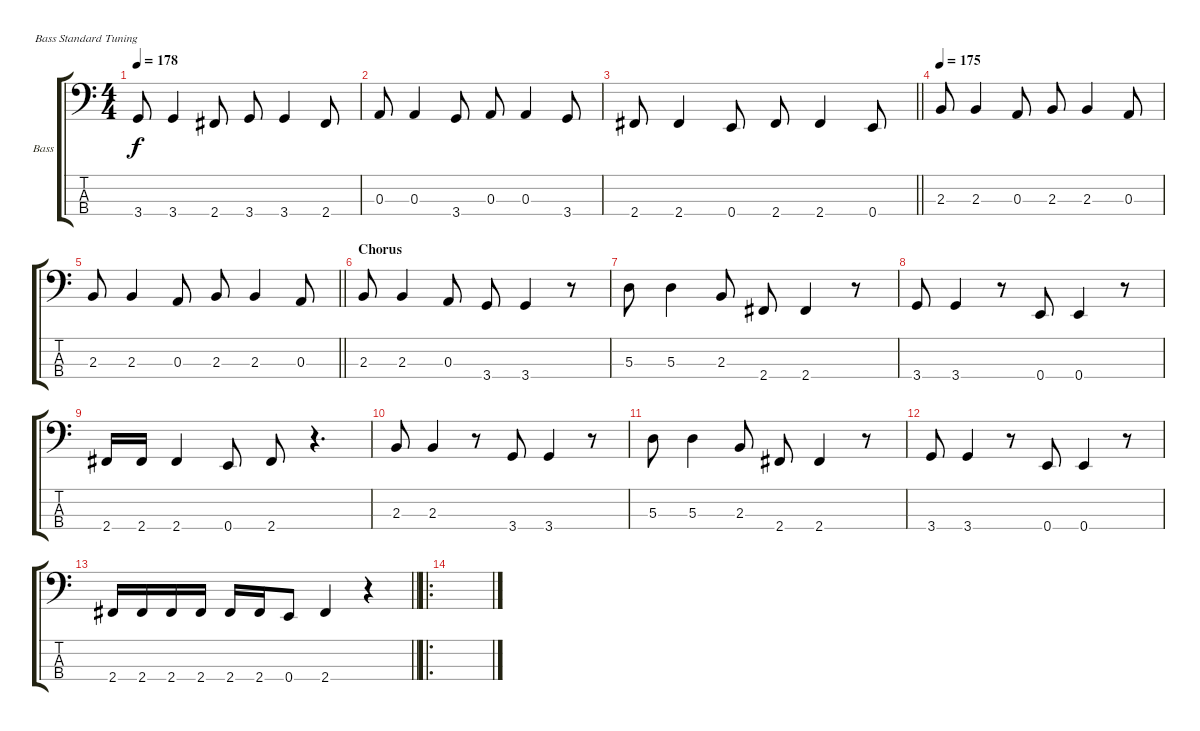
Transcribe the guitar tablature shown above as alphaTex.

\bracketExtendMode groupsimilarinstruments
\firstSystemTrackNameOrientation horizontal
\otherSystemsTrackNameOrientation horizontal
\track ("Bass" "Bass") {instrument electricbasspick}
\staff {score tabs}
\tuning (G2 D2 A1 E1)
\ts (4 4)
\tempo 178
\clef f4
\ks c
3.4.8{dy f} 3.4.4 2.4.8 3.4.8 3.4.4 2.4.8 |
0.3.8 0.3.4 3.4.8 0.3.8 0.3.4 3.4.8 |
\barLineRight lightlight
2.4.8 2.4.4 0.4.8 2.4.8 2.4.4 0.4.8 |
\tempo 175
2.3.8 2.3.4 0.3.8 2.3.8 2.3.4 0.3.8 |
\barLineRight lightlight
2.3.8 2.3.4 0.3.8 2.3.8 2.3.4 0.3.8 |
\section ("" "Chorus")
2.3.8 2.3.4 0.3.8 3.4.8 3.4.4 r.8 |
5.3.8 5.3.4 2.3.8 2.4.8 2.4.4 r.8 |
3.4.8 3.4.4 r.8 0.4.8 0.4.4 r.8 |
2.4.16 2.4.16 2.4.4 0.4.8 2.4.8 r.4{d} |
2.3.8 2.3.4 r.8 3.4.8 3.4.4 r.8 |
5.3.8 5.3.4 2.3.8 2.4.8 2.4.4 r.8 |
3.4.8 3.4.4 r.8 0.4.8 0.4.4 r.8 |
\barLineRight lightlight
2.4.16 2.4.16 2.4.16 2.4.16 2.4.16 2.4.16 0.4.8 2.4.4 r.4 |
\ro
